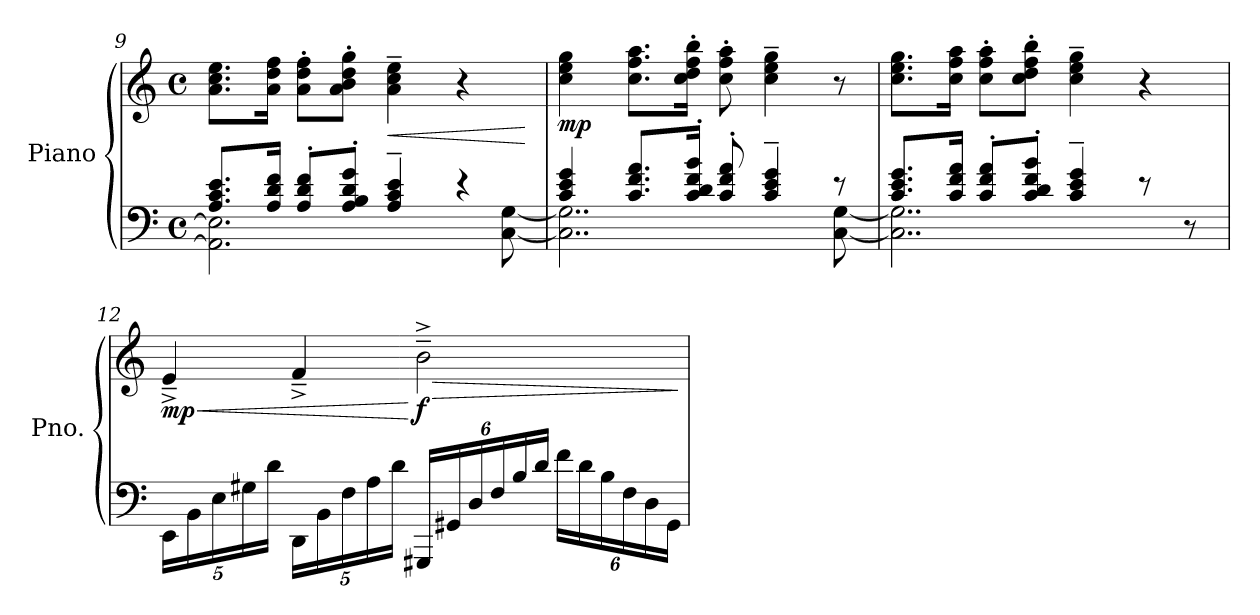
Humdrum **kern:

**kern	**kern	**dynam
*part1	*part1	*part1
*staff2	*staff1	*staff1/2
*I"Piano	*	*
*I'Pno.	*	*
*clefF4	*clefG2	*
*k[]	*k[]	*
*M4/4	*M4/4	*
*met(c)	*met(c)	*
=9	=9	=9
*^	*	*
8.A/ 8.c/ 8.e/L	2.AA\] 2.E\]	8.a\ 8.cc\ 8.ee\L	.
16A/ 16d/ 16f/Jk	.	16a\ 16dd\ 16ff\Jk	.
8A/' 8d/' 8f/'L	.	8a\' 8dd\' 8ff\'L	.
8A/' 8B/' 8d/' 8g/'J	.	8a\' 8b\' 8dd\' 8gg\'J	.
!	!	!	!LO:HP:b
4A/~ 4c/~ 4e/~	.	4a\~ 4cc\~ 4ee\~	<
4r	8ryy	4r	.
.	[8C\ [8G\	.	.
*v	*v	*	*
.	.	[
=10	=10	=10
*^	*	*
!	!	!	!LO:DY:b
4c/ 4e/ 4g/	2..C\] 2..G\]	4cc\ 4ee\ 4gg\	mp
8.c/ 8.f/ 8.a/L	.	8.cc\ 8.ff\ 8.aa\L	.
16c/' 16d/' 16f/' 16b/'Jk	.	16cc\' 16dd\' 16ff\' 16bb\'Jk	.
8c/' 8f/' 8a/'	.	8cc\' 8ff\' 8aa\'	.
4c/~ 4e/~ 4g/~	.	4cc\~ 4ee\~ 4gg\~	.
8r	[8C\ [8G\	8r	.
!!LO:PB:g=z
=11	=11	=11	=11
8.c/ 8.e/ 8.g/L	2..C\] 2..G\]	8.cc\ 8.ee\ 8.gg\L	.
16c/ 16f/ 16a/Jk	.	16cc\ 16ff\ 16aa\Jk	.
8c/' 8f/' 8a/'L	.	8cc\' 8ff\' 8aa\'L	.
8c/' 8d/' 8f/' 8b/'J	.	8cc\' 8dd\' 8ff\' 8bb\'J	.
4c/~ 4e/~ 4g/~	.	4cc\~ 4ee\~ 4gg\~	.
8r	.	4r	.
8r	8ryy	.	.
*v	*v	*	*
!!LO:LB:g=z
=12	=12	=12
*Xbrackettup	*	*
*^	*	*
!	!	!	!LO:HP:b
!	!	!	!LO:DY:n=1:b
*v	*v	*	*
20EE\LL	4e~^/	< mp
20BB\	.	.
20E\	.	.
20G#X\	.	.
20d\JJ	.	.
20DD\LL	4f~^/	.
20BB\	.	.
20F\	.	.
20A\	.	.
20d\JJ	.	.
!	!	!LO:HP:n=1:b
!	!	!LO:DY:n=2:b
24GGG#X/LL	2b~^\	[ > f
24GG#X/	.	.
24D/	.	.
24F/	.	.
24B/	.	.
24d/JJ	.	.
24f\LL	.	.
24d\	.	.
24B\	.	.
24F\	.	.
24D\	.	.
24GG#\JJ	.	.
.	.	]
=	=	=
*-	*-	*-
